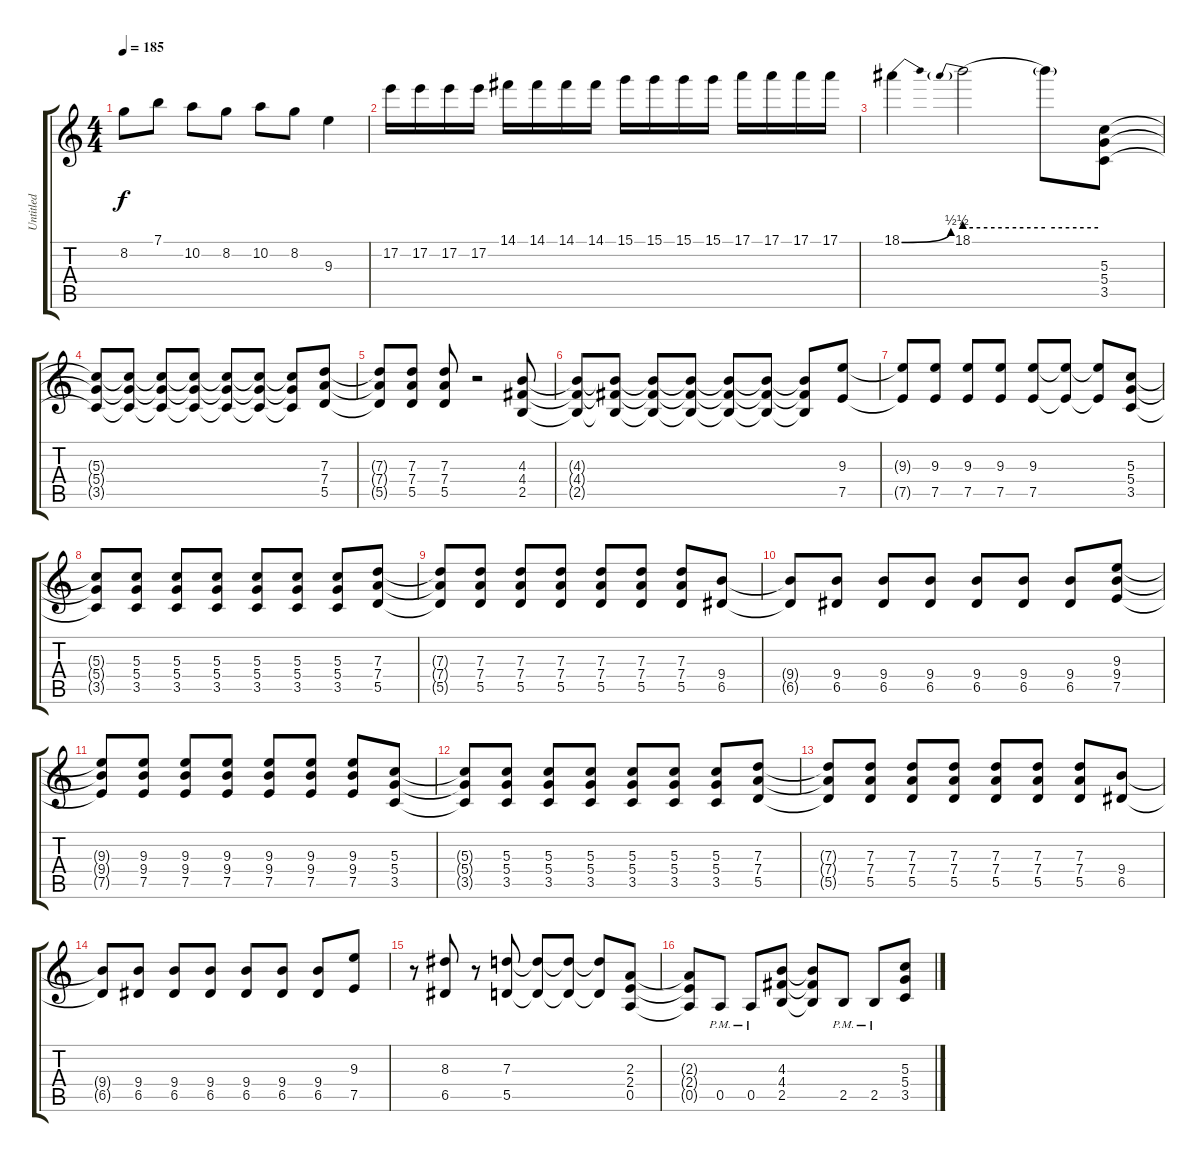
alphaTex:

\track ("Untitled" "Untitled") {instrument distortionguitar}
\staff {score tabs}
\tuning (E4 B3 G3 D3 A2 E2) {hide}
\ts (4 4)
\tempo 185
\clef g2
\ks c
8.2.8{dy f} 7.1.8 10.2.8 8.2.8 10.2.8 8.2.8 9.3.4 |
17.2.16 17.2.16 17.2.16 17.2.16 14.1.16 14.1.16 14.1.16 14.1.16 15.1.16 15.1.16 15.1.16 15.1.16 17.1.16 17.1.16 17.1.16 17.1.16 |
18.1{be (bend 0 0 60 2)}.4 18.1{be (prebend 0 2 60 2)}.2 18.1{be (hold 0 2 60 2) t}.8 (5.3 5.4 3.5).8 |
(5.3{t} 5.4{t} 3.5{t}).8 (5.3{t} 5.4{t} 3.5{t}).8 (5.3{t} 5.4{t} 3.5{t}).8 (5.3{t} 5.4{t} 3.5{t}).8 (5.3{t} 5.4{t} 3.5{t}).8 (5.3{t} 5.4{t} 3.5{t}).8 (5.3{t} 5.4{t} 3.5{t}).8 (7.3 7.4 5.5).8 |
(7.3{t} 7.4{t} 5.5{t}).8 (7.3 7.4 5.5).8 (7.3 7.4 5.5).8 r.2 (4.3 4.4 2.5).8 |
(4.3{t} 4.4{t} 2.5{t}).8 (4.3{t} 4.4{t} 2.5{t}).8 (4.3{t} 4.4{t} 2.5{t}).8 (4.3{t} 4.4{t} 2.5{t}).8 (4.3{t} 4.4{t} 2.5{t}).8 (4.3{t} 4.4{t} 2.5{t}).8 (4.3{t} 4.4{t} 2.5{t}).8 (9.3 7.5).8 |
(9.3{t} 7.5{t}).8 (9.3 7.5).8 (9.3 7.5).8 (9.3 7.5).8 (9.3 7.5).8 (9.3{t} 7.5{t}).8 (9.3{t} 7.5{t}).8 (5.3 5.4 3.5).8 |
(5.3{t} 5.4{t} 3.5{t}).8 (5.3 5.4 3.5).8 (5.3 5.4 3.5).8 (5.3 5.4 3.5).8 (5.3 5.4 3.5).8 (5.3 5.4 3.5).8 (5.3 5.4 3.5).8 (7.3 7.4 5.5).8 |
(7.3{t} 7.4{t} 5.5{t}).8 (7.3 7.4 5.5).8 (7.3 7.4 5.5).8 (7.3 7.4 5.5).8 (7.3 7.4 5.5).8 (7.3 7.4 5.5).8 (7.3 7.4 5.5).8 (9.4 6.5).8 |
(9.4{t} 6.5{t}).8 (9.4 6.5).8 (9.4 6.5).8 (9.4 6.5).8 (9.4 6.5).8 (9.4 6.5).8 (9.4 6.5).8 (9.3 9.4 7.5).8 |
(9.3{t} 9.4{t} 7.5{t}).8 (9.3 9.4 7.5).8 (9.3 9.4 7.5).8 (9.3 9.4 7.5).8 (9.3 9.4 7.5).8 (9.3 9.4 7.5).8 (9.3 9.4 7.5).8 (5.3 5.4 3.5).8 |
(5.3{t} 5.4{t} 3.5{t}).8 (5.3 5.4 3.5).8 (5.3 5.4 3.5).8 (5.3 5.4 3.5).8 (5.3 5.4 3.5).8 (5.3 5.4 3.5).8 (5.3 5.4 3.5).8 (7.3 7.4 5.5).8 |
(7.3{t} 7.4{t} 5.5{t}).8 (7.3 7.4 5.5).8 (7.3 7.4 5.5).8 (7.3 7.4 5.5).8 (7.3 7.4 5.5).8 (7.3 7.4 5.5).8 (7.3 7.4 5.5).8 (9.4 6.5).8 |
(9.4{t} 6.5{t}).8 (9.4 6.5).8 (9.4 6.5).8 (9.4 6.5).8 (9.4 6.5).8 (9.4 6.5).8 (9.4 6.5).8 (9.3 7.5).8 |
r.8 (8.3 6.5).8 r.8 (7.3 5.5).8 (7.3{t} 5.5{t}).8 (7.3{t} 5.5{t}).8 (7.3{t} 5.5{t}).8 (2.3 2.4 0.5).8 |
(2.3{t} 2.4{t} 0.5{t}).8 0.5{pm}.8 0.5{pm}.8 (4.3 4.4 2.5).8 (4.3{t} 4.4{t} 2.5{t}).8 2.5{pm}.8 2.5{pm}.8 (5.3 5.4 3.5).8
